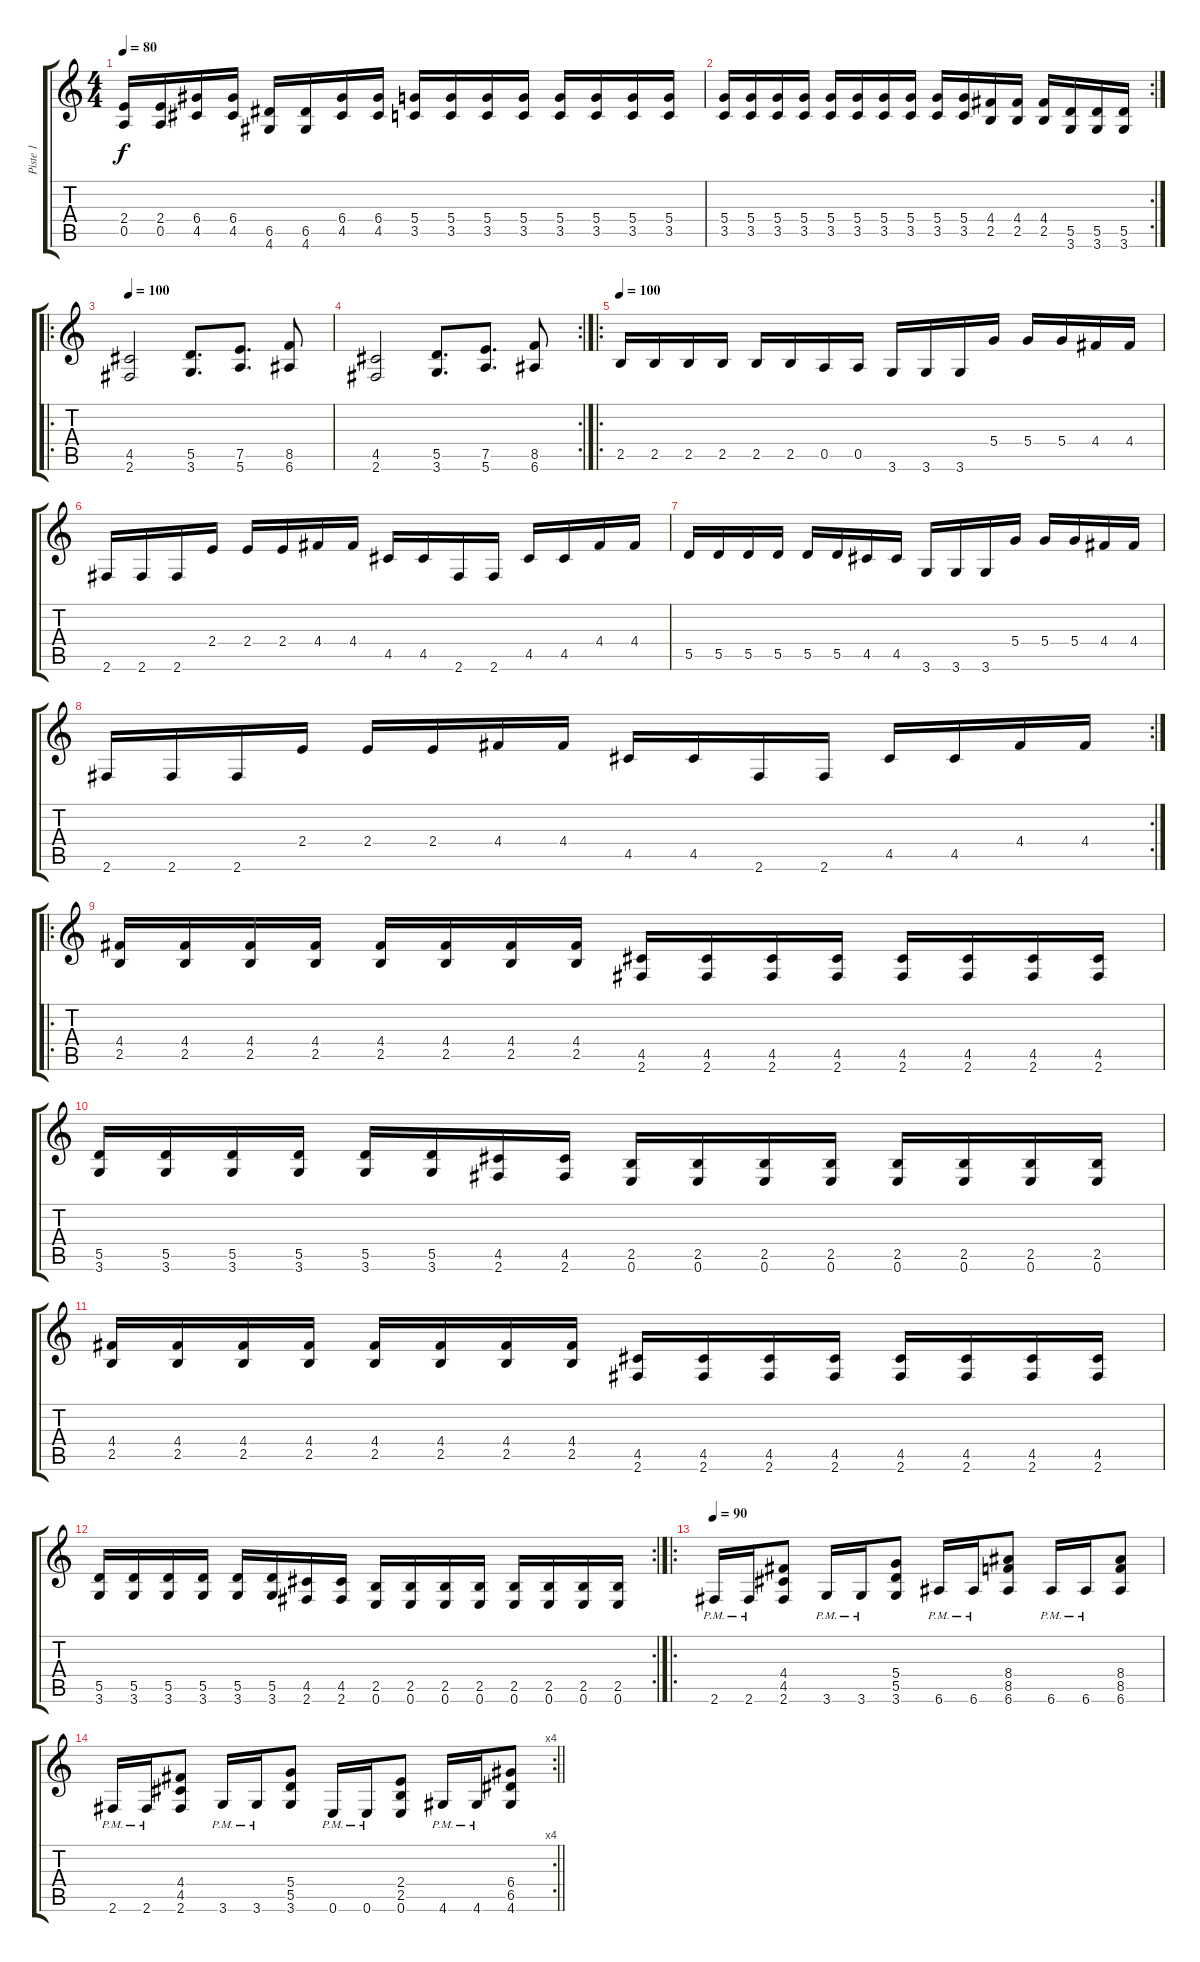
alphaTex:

\track ("Piste 1" "Piste 1") {instrument distortionguitar}
\staff {score tabs}
\tuning (E4 B3 G3 D3 A2 E2) {hide}
\ts (4 4)
\tempo 80
\clef g2
\ks c
(2.4 0.5).16{dy f} (2.4 0.5).16 (6.4 4.5).16 (6.4 4.5).16 (6.5 4.6).16 (6.5 4.6).16 (6.4 4.5).16 (6.4 4.5).16 (5.4 3.5).16 (5.4 3.5).16 (5.4 3.5).16 (5.4 3.5).16 (5.4 3.5).16 (5.4 3.5).16 (5.4 3.5).16 (5.4 3.5).16 |
\rc 2
(5.4 3.5).16 (5.4 3.5).16 (5.4 3.5).16 (5.4 3.5).16 (5.4 3.5).16 (5.4 3.5).16 (5.4 3.5).16 (5.4 3.5).16 (5.4 3.5).16 (5.4 3.5).16 (4.4 2.5).16 (4.4 2.5).16 (4.4 2.5).16 (5.5 3.6).16 (5.5 3.6).16 (5.5 3.6).16 |
\ro
\tempo 100
(4.5 2.6).2 (5.5 3.6).8{d} (7.5 5.6).8{d} (8.5 6.6).8 |
\rc 2
(4.5 2.6).2 (5.5 3.6).8{d} (7.5 5.6).8{d} (8.5 6.6).8 |
\ro
\tempo 100
2.5.16 2.5.16 2.5.16 2.5.16 2.5.16 2.5.16 0.5.16 0.5.16 3.6.16 3.6.16 3.6.16 5.4.16 5.4.16 5.4.16 4.4.16 4.4.16 |
2.6.16 2.6.16 2.6.16 2.4.16 2.4.16 2.4.16 4.4.16 4.4.16 4.5.16 4.5.16 2.6.16 2.6.16 4.5.16 4.5.16 4.4.16 4.4.16 |
5.5.16 5.5.16 5.5.16 5.5.16 5.5.16 5.5.16 4.5.16 4.5.16 3.6.16 3.6.16 3.6.16 5.4.16 5.4.16 5.4.16 4.4.16 4.4.16 |
\rc 2
2.6.16 2.6.16 2.6.16 2.4.16 2.4.16 2.4.16 4.4.16 4.4.16 4.5.16 4.5.16 2.6.16 2.6.16 4.5.16 4.5.16 4.4.16 4.4.16 |
\ro
(4.4 2.5).16 (4.4 2.5).16 (4.4 2.5).16 (4.4 2.5).16 (4.4 2.5).16 (4.4 2.5).16 (4.4 2.5).16 (4.4 2.5).16 (4.5 2.6).16 (4.5 2.6).16 (4.5 2.6).16 (4.5 2.6).16 (4.5 2.6).16 (4.5 2.6).16 (4.5 2.6).16 (4.5 2.6).16 |
(5.5 3.6).16 (5.5 3.6).16 (5.5 3.6).16 (5.5 3.6).16 (5.5 3.6).16 (5.5 3.6).16 (4.5 2.6).16 (4.5 2.6).16 (2.5 0.6).16 (2.5 0.6).16 (2.5 0.6).16 (2.5 0.6).16 (2.5 0.6).16 (2.5 0.6).16 (2.5 0.6).16 (2.5 0.6).16 |
(4.4 2.5).16 (4.4 2.5).16 (4.4 2.5).16 (4.4 2.5).16 (4.4 2.5).16 (4.4 2.5).16 (4.4 2.5).16 (4.4 2.5).16 (4.5 2.6).16 (4.5 2.6).16 (4.5 2.6).16 (4.5 2.6).16 (4.5 2.6).16 (4.5 2.6).16 (4.5 2.6).16 (4.5 2.6).16 |
\rc 2
(5.5 3.6).16 (5.5 3.6).16 (5.5 3.6).16 (5.5 3.6).16 (5.5 3.6).16 (5.5 3.6).16 (4.5 2.6).16 (4.5 2.6).16 (2.5 0.6).16 (2.5 0.6).16 (2.5 0.6).16 (2.5 0.6).16 (2.5 0.6).16 (2.5 0.6).16 (2.5 0.6).16 (2.5 0.6).16 |
\ro
\tempo 90
2.6{pm}.16 2.6{pm}.16 (4.4 4.5 2.6).8 3.6{pm}.16 3.6{pm}.16 (5.4 5.5 3.6).8 6.6{pm}.16 6.6{pm}.16 (8.4 8.5 6.6).8 6.6{pm}.16 6.6{pm}.16 (8.4 8.5 6.6).8 |
\rc 4
\barLineRight lightlight
2.6{pm}.16 2.6{pm}.16 (4.4 4.5 2.6).8 3.6{pm}.16 3.6{pm}.16 (5.4 5.5 3.6).8 0.6{pm}.16 0.6{pm}.16 (2.4 2.5 0.6).8 4.6{pm}.16 4.6{pm}.16 (6.4 6.5 4.6).8
